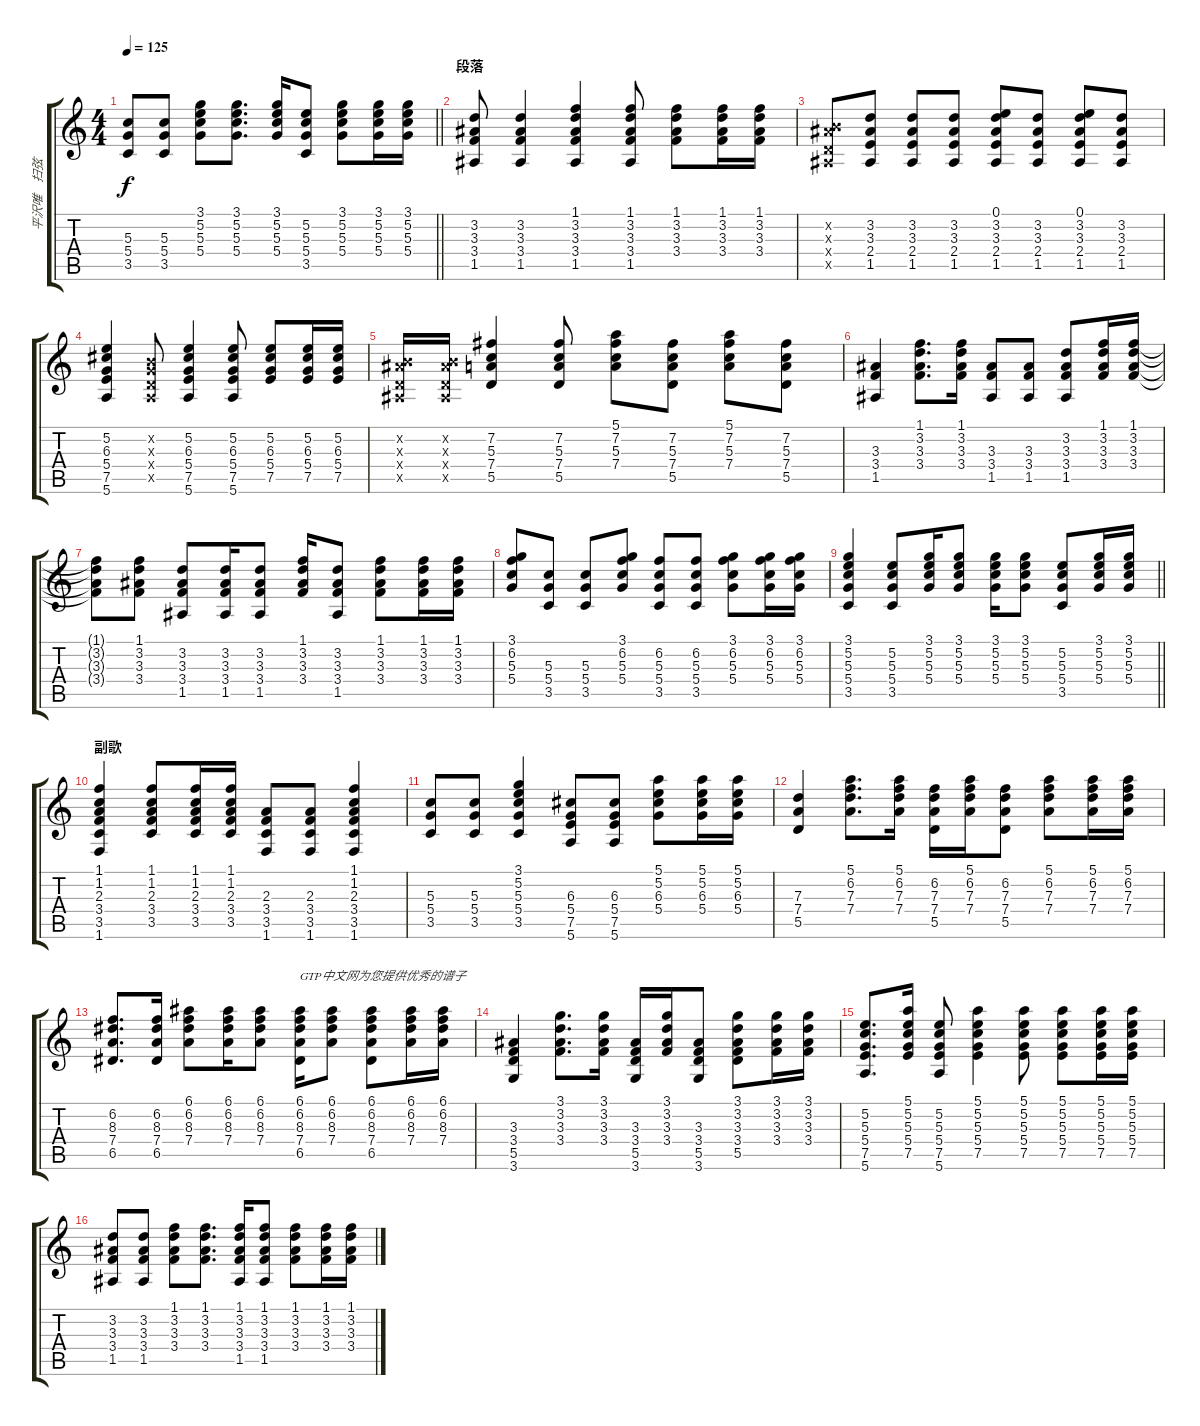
\track ("平沢唯　扫弦" "平沢唯　扫弦") {instrument overdrivenguitar}
\staff {score tabs}
\tuning (E4 B3 G3 D3 A2 E2) {hide}
\ts (4 4)
\tempo 125
\clef g2
\barLineRight lightlight
\ks c
(5.3 5.4 3.5).8{dy f} (5.3 5.4 3.5).8 (3.1 5.2 5.3 5.4).8 (3.1 5.2 5.3 5.4).8{d} (3.1 5.2 5.3 5.4).16 (5.2 5.3 5.4 3.5).8 (3.1 5.2 5.3 5.4).8 (3.1 5.2 5.3 5.4).16 (3.1 5.2 5.3 5.4).16 |
\section ("" "段落")
(3.2 3.3 3.4 1.5).8 (3.2 3.3 3.4 1.5).4 (1.1 3.2 3.3 3.4 1.5).4 (1.1 3.2 3.3 3.4 1.5).8 (1.1 3.2 3.3 3.4).8 (1.1 3.2 3.3 3.4).16 (1.1 3.2 3.3 3.4).16 |
(0.2{x} 3.3{x} 0.4{x} 1.5{x}).8 (3.2 3.3 2.4 1.5).8 (3.2 3.3 2.4 1.5).8 (3.2 3.3 2.4 1.5).8 (0.1 3.2 3.3 2.4 1.5).8 (3.2 3.3 2.4 1.5).8 (0.1 3.2 3.3 2.4 1.5).8 (3.2 3.3 2.4 1.5).8 |
(5.2 6.3 5.4 7.5 5.6).4 (0.2{x} 0.3{x} 0.4{x} 0.5{x}).8 (5.2 6.3 5.4 7.5 5.6).4 (5.2 6.3 5.4 7.5 5.6).8 (5.2 6.3 5.4 7.5).8 (5.2 6.3 5.4 7.5).16 (5.2 6.3 5.4 7.5).16 |
(0.2{x} 3.3{x} 0.4{x} 1.5{x}).16 (0.2{x} 3.3{x} 0.4{x} 1.5{x}).16 (7.2 5.3 7.4 5.5).4 (7.2 5.3 7.4 5.5).8 (5.1 7.2 5.3 7.4).8 (7.2 5.3 7.4 5.5).8 (5.1 7.2 5.3 7.4).8 (7.2 5.3 7.4 5.5).8 |
(3.3 3.4 1.5).4 (1.1 3.2 3.3 3.4).8{d} (1.1 3.2 3.3 3.4).16 (3.3 3.4 1.5).8 (3.3 3.4 1.5).8 (3.2 3.3 3.4 1.5).8 (1.1 3.2 3.3 3.4).16 (1.1 3.2 3.3 3.4).16 |
(1.1{t} 3.2{t} 3.3{t} 3.4{t}).8 (1.1 3.2 3.3 3.4).8 (3.2 3.3 3.4 1.5).8 (3.2 3.3 3.4 1.5).16 (3.2 3.3 3.4 1.5).8 (1.1 3.2 3.3 3.4).16 (3.2 3.3 3.4 1.5).8 (1.1 3.2 3.3 3.4).8 (1.1 3.2 3.3 3.4).16 (1.1 3.2 3.3 3.4).16 |
(3.1 6.2 5.3 5.4).8 (5.3 5.4 3.5).8 (5.3 5.4 3.5).8 (3.1 6.2 5.3 5.4).8 (6.2 5.3 5.4 3.5).8 (6.2 5.3 5.4 3.5).8 (3.1 6.2 5.3 5.4).8 (3.1 6.2 5.3 5.4).16 (3.1 6.2 5.3 5.4).16 |
\barLineRight lightlight
(3.1 5.2 5.3 5.4 3.5).4 (5.2 5.3 5.4 3.5).8 (3.1 5.2 5.3 5.4).16 (3.1 5.2 5.3 5.4).8 (3.1 5.2 5.3 5.4).16 (3.1 5.2 5.3 5.4).8 (5.2 5.3 5.4 3.5).8 (3.1 5.2 5.3 5.4).16 (3.1 5.2 5.3 5.4).16 |
\section ("" "副歌")
(1.1 1.2 2.3 3.4 3.5 1.6).4 (1.1 1.2 2.3 3.4 3.5).8 (1.1 1.2 2.3 3.4 3.5).16 (1.1 1.2 2.3 3.4 3.5).16 (2.3 3.4 3.5 1.6).8 (2.3 3.4 3.5 1.6).8 (1.1 1.2 2.3 3.4 3.5 1.6).4 |
(5.3 5.4 3.5).8 (5.3 5.4 3.5).8 (3.1 5.2 5.3 5.4 3.5).4 (6.3 5.4 7.5 5.6).8 (6.3 5.4 7.5 5.6).8 (5.1 5.2 6.3 5.4).8 (5.1 5.2 6.3 5.4).16 (5.1 5.2 6.3 5.4).16 |
(7.3 7.4 5.5).4 (5.1 6.2 7.3 7.4).8{d} (5.1 6.2 7.3 7.4).16 (6.2 7.3 7.4 5.5).16 (5.1 6.2 7.3 7.4).16 (6.2 7.3 7.4 5.5).8 (5.1 6.2 7.3 7.4).8 (5.1 6.2 7.3 7.4).16 (5.1 6.2 7.3 7.4).16 |
(6.2 8.3 7.4 6.5).8{d} (6.2 8.3 7.4 6.5).16 (6.1 6.2 8.3 7.4).8 (6.1 6.2 8.3 7.4).16 (6.1 6.2 8.3 7.4).8 (6.1 6.2 8.3 7.4 6.5).16{txt "GTP中文网为您提供优秀的谱子"} (6.1 6.2 8.3 7.4).8 (6.1 6.2 8.3 7.4 6.5).8 (6.1 6.2 8.3 7.4).16 (6.1 6.2 8.3 7.4).16 |
(3.3 3.4 5.5 3.6).4 (3.1 3.2 3.3 3.4).8{d} (3.1 3.2 3.3 3.4).16 (3.3 3.4 5.5 3.6).16 (3.1 3.2 3.3 3.4).16 (3.3 3.4 5.5 3.6).8 (3.1 3.2 3.3 3.4 5.5).8 (3.1 3.2 3.3 3.4).16 (3.1 3.2 3.3 3.4).16 |
(5.2 5.3 5.4 7.5 5.6).8{d} (5.1 5.2 5.3 5.4 7.5).16 (5.2 5.3 5.4 7.5 5.6).8 (5.1 5.2 5.3 5.4 7.5).4 (5.1 5.2 5.3 5.4 7.5).8 (5.1 5.2 5.3 5.4 7.5).8 (5.1 5.2 5.3 5.4 7.5).16 (5.1 5.2 5.3 5.4 7.5).16 |
(3.2 3.3 3.4 1.5).8 (3.2 3.3 3.4 1.5).8 (1.1 3.2 3.3 3.4).8 (1.1 3.2 3.3 3.4).8{d} (1.1 3.2 3.3 3.4 1.5).16 (1.1 3.2 3.3 3.4 1.5).8 (1.1 3.2 3.3 3.4).8 (1.1 3.2 3.3 3.4).16 (1.1 3.2 3.3 3.4).16
